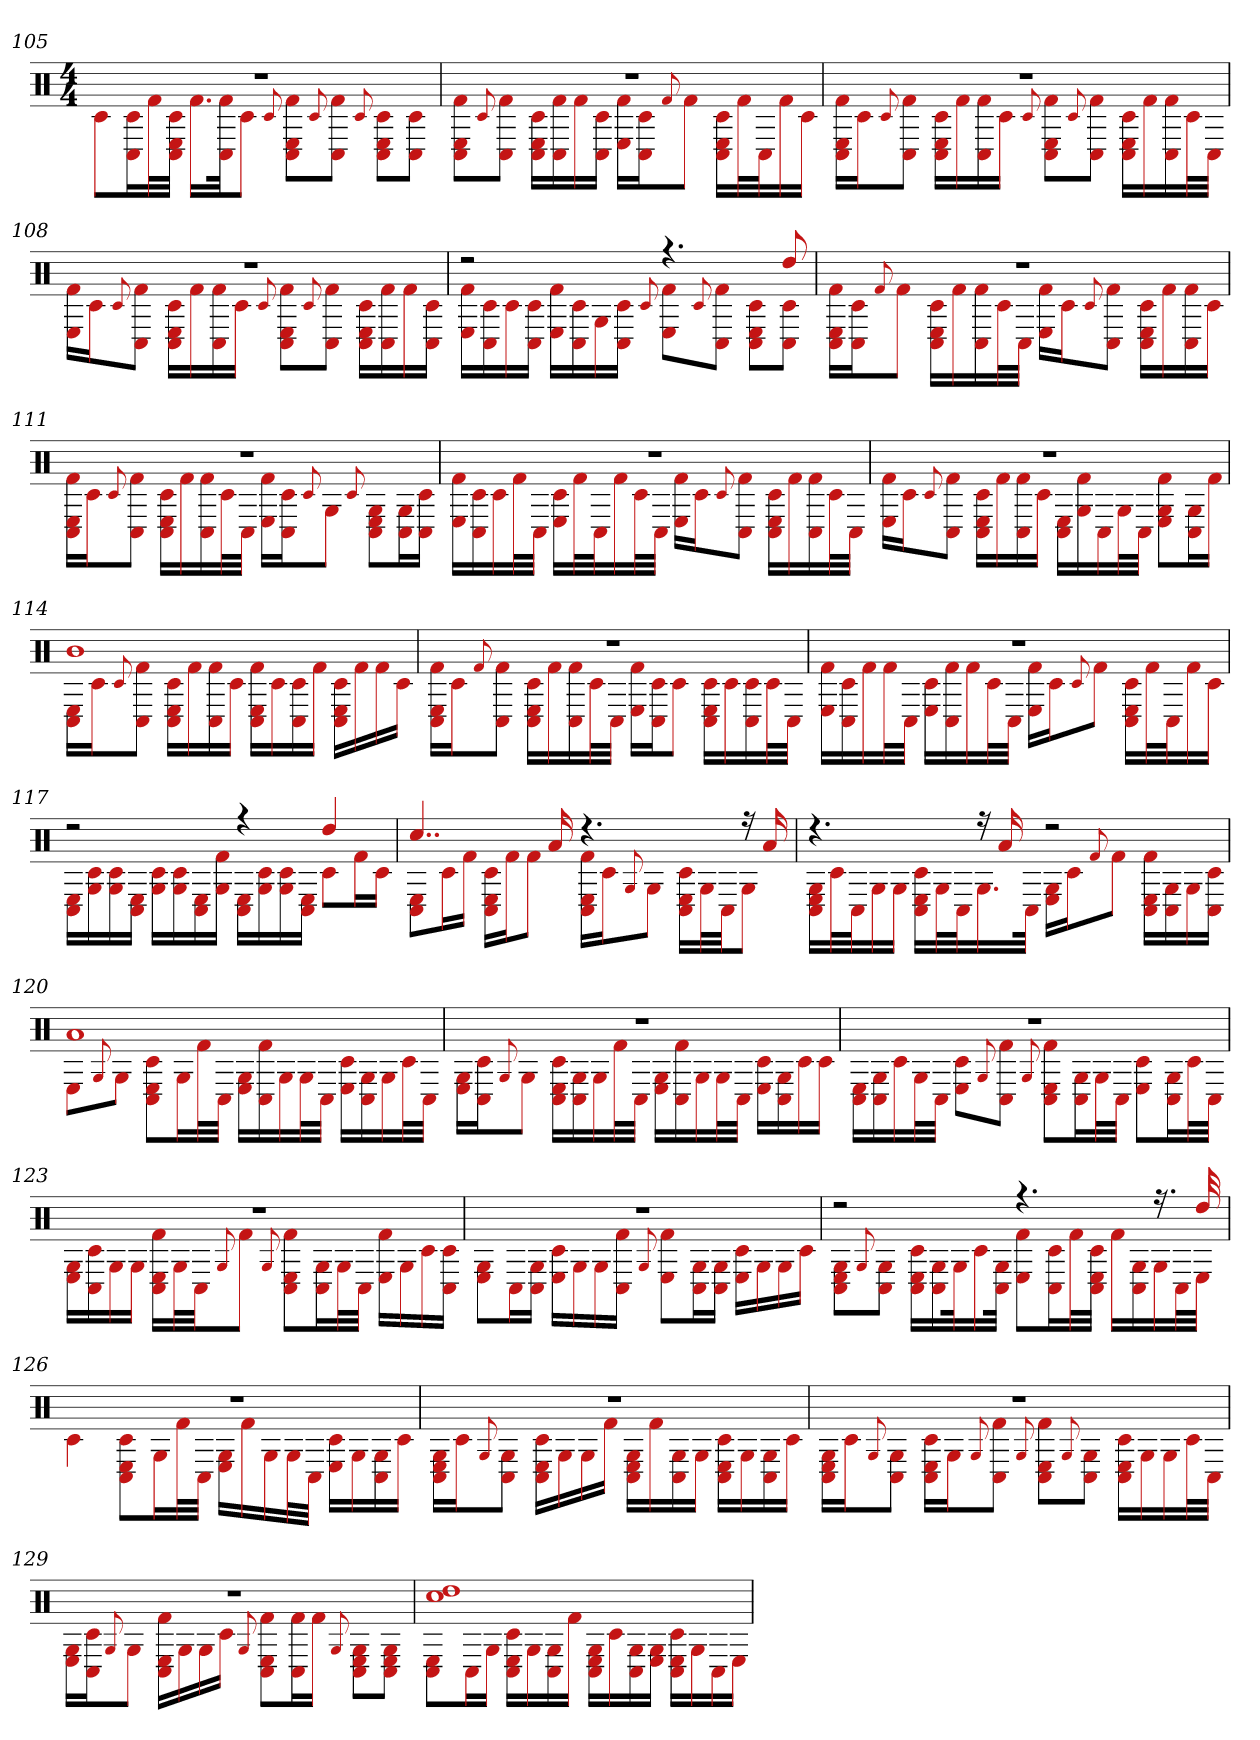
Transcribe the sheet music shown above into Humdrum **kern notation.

**kern
*part1
*staff1
*clefX
*k[]
*M4/4
=105
*^
1r	8c#L
.	16C# 16c#L
.	32f#L
.	32c# 32C# 32EJJJ
.	16.f#LL
.	32C# 32f#Jk
.	8c#J
.	8qqc#
.	8C# 8E 8f#L
.	8qqc#
.	8C# 8f#J
.	8qqc#
.	8C# 8E 8c#L
.	8C# 8c#J
=106	=106
1r	8C# 8E 8f#L
.	8qqc#
.	8C# 8f#J
.	16C# 16E 16c#LL
.	16f# 16C#
.	16f#
.	16c# 16C#JJ
.	16E 16f#LL
.	16c# 16C#J
.	8qqf#
.	8f#J
.	16C# 16c# 16ELL
.	32f#L
.	32C#J
.	16f#
.	16c#JJ
=107	=107
1r	16C# 16f# 16ELL
.	16c#J
.	8qqc#
.	8C# 8f#J
.	16C# 16c# 16ELL
.	16f#
.	16C# 16f#
.	16c#JJ
.	8qqc#
.	8C# 8E 8f#L
.	8qqc#
.	8C# 8f#J
.	16C# 16c# 16ELL
.	16f#
.	16C# 16f#
.	32c#L
.	32C#JJJ
=108	=108
1r	16E 16f#LL
.	16c#J
.	8qqc#
.	8C# 8f#J
.	16C# 16c# 16ELL
.	16f#
.	16C# 16f#
.	16c#JJ
.	8qqc#
.	8C# 8E 8f#L
.	8qqc#
.	8C# 8f#J
.	16C# 16E 16c#LL
.	16f# 16C#
.	16f#
.	16c# 16C#JJ
=109	=109
2r	16E 16f#LL
.	16c# 16C#
.	16c#
.	16c# 16C#JJ
.	16E 16f#LL
.	16c# 16C#
.	16G
.	16c# 16C#JJ
.	8qqc#
4.r	8E 8f#L
.	8qqc#
.	8C# 8f#J
.	8C# 8E 8c#L
8dd	8C# 8c#J
=110	=110
1r	16C# 16E 16f#LL
.	16c# 16C#J
.	8qqf#
.	8f#J
.	16C# 16c# 16ELL
.	16f#
.	16C# 16f#
.	32c#L
.	32C#JJJ
.	16E 16f#LL
.	16c#J
.	8qqc#
.	8C# 8f#J
.	16C# 16c# 16ELL
.	16f#
.	16C# 16f#
.	16c#JJ
=111	=111
1r	16C# 16f# 16ELL
.	16c#J
.	8qqc#
.	8C# 8f#J
.	16c# 16C# 16ELL
.	16f#
.	16C# 16f#
.	32c#L
.	32C#JJJ
.	16E 16f#LL
.	16c# 16C#J
.	8qqc#
.	8GJ
.	8qqc#
.	8C# 8E 8GL
.	16C# 16GL
.	16c# 16C#JJ
=112	=112
1r	16E 16f#LL
.	16c# 16C#
.	16c#
.	32f#L
.	32C#JJJ
.	16E 16c#LL
.	32f#L
.	32C#J
.	16f#
.	32c#L
.	32C#JJJ
.	16E 16f#LL
.	16c#J
.	8qqc#
.	8C# 8f#J
.	16C# 16c# 16ELL
.	16f#
.	16C# 16f#
.	32c#L
.	32C#JJJ
=113	=113
1r	16E 16f#LL
.	16c#J
.	8qqc#
.	8C# 8f#J
.	16C# 16c# 16ELL
.	16f#
.	16C# 16f#
.	16c#JJ
.	16C# 16ELL
.	16G 16f#
.	16C#
.	32GL
.	32C#JJJ
.	8G 8E 8f#L
.	16C# 16GL
.	16f#JJ
=114	=114
1b	16C# 16ELL
.	16c#J
.	8qqc#
.	8C# 8f#J
.	16C# 16c# 16ELL
.	16f#
.	16C# 16f#
.	16c#JJ
.	16C# 16E 16f#LL
.	16c#
.	16C# 16c#
.	16f#JJ
.	16C# 16c# 16ELL
.	16f#
.	16f#
.	16c#JJ
=115	=115
1r	16C# 16E 16f#LL
.	16c#J
.	8qqf#
.	8C# 8f#J
.	16C# 16c# 16ELL
.	16f#
.	16C# 16f#
.	32c#L
.	32C#JJJ
.	16f# 16ELL
.	16c# 16C#J
.	8c#J
.	16C# 16c# 16ELL
.	16c#
.	16C# 16c#
.	32c#L
.	32C#JJJ
=116	=116
1r	16E 16f#LL
.	16c# 16C#
.	16f#
.	32f#L
.	32C#JJJ
.	16E 16c#LL
.	16f# 16C#
.	16f#
.	32c#L
.	32C#JJJ
.	16f# 16ELL
.	16c#J
.	8qqc#
.	8f#J
.	16C# 16c# 16ELL
.	32f#L
.	32C#J
.	16f#
.	16c#JJ
=117	=117
2r	16C# 16ELL
.	16c# 16G
.	16c# 16G
.	16C# 16EJJ
.	16c# 16GLL
.	16c# 16G
.	16C# 16E
.	16f# 16GJJ
4r	16C# 16ELL
.	16c# 16G
.	16G 16c#
.	16C# 16EJJ
4dd	8c#L
.	16f#L
.	16c#JJ
=118	=118
4..cc#	8C# 8EL
.	16c#L
.	16f#JJ
.	16C# 16c# 16ELL
.	16f#J
.	8f#J
16a	.
4.r	16C# 16f# 16ELL
.	16c#J
.	8qqG
.	8GJ
.	16C# 16c# 16ELL
.	32GL
.	32C#JJ
16r	8GJ
16a	.
=119	=119
4.r	16C# 16E 16GLL
.	32c#L
.	32C#J
.	16G
.	16GJJ
.	16C# 16c# 16ELL
.	32GL
.	32C#J
16r	16.G
16a	.
.	32C#JJk
2r	16G 16ELL
.	16c#J
.	8qqf#
.	8f#J
.	16C# 16f# 16ELL
.	16G 16C#
.	16G
.	16c# 16C#JJ
=120	=120
1a	8EL
.	8qqG
.	8GJ
.	8C# 8c# 8EL
.	16GL
.	32f#L
.	32C#JJJ
.	16G 16ELL
.	16f# 16C#
.	16G
.	32GL
.	32C#JJJ
.	16E 16c#LL
.	16G 16C#
.	16G
.	32c#L
.	32C#JJJ
=121	=121
1r	16G 16ELL
.	16c# 16C#J
.	8qqG
.	8GJ
.	16C# 16c# 16ELL
.	16G 16C#
.	16G
.	32f#L
.	32C#JJJ
.	16G 16ELL
.	16f# 16C#
.	16G
.	32GL
.	32C#JJJ
.	16c# 16ELL
.	16G 16C#
.	16c#
.	16c#JJ
=122	=122
1r	16C# 16ELL
.	16G 16C#
.	16c#
.	32GL
.	32C#JJJ
.	8c# 8EL
.	8qqG
.	8C# 8f#J
.	8qqG
.	8C# 8E 8f#L
.	16C# 16GL
.	32GL
.	32C#JJJ
.	8E 8c#L
.	16C# 16GL
.	32c#L
.	32C#JJJ
=123	=123
1r	16G 16ELL
.	16c# 16C#
.	16G
.	16GJJ
.	16C# 16f# 16ELL
.	32GL
.	32C#JJ
.	8qqG
.	8f#J
.	8qqG
.	8C# 8E 8f#L
.	16C# 16GL
.	32GL
.	32C#JJJ
.	16E 16f#LL
.	16G
.	16c#
.	16c# 16C#JJ
=124	=124
1r	8E 8GL
.	16C#L
.	16G 16C#JJ
.	16E 16c#LL
.	16G
.	16G
.	16f# 16C#JJ
.	8qqG
.	8E 8f#L
.	16C# 16GL
.	16G 16C#JJ
.	16E 16c#LL
.	16G
.	16G
.	16c#JJ
=125	=125
2r	8C# 8G 8EL
.	8qqG
.	8C# 8GJ
.	16C# 16c# 16ELL
.	16G 16C#
.	32Gk
.	16c#
.	32C# 32GJJk
4.r	8E 8f#L
.	16C# 16c#L
.	32f#L
.	32C# 32c# 32EJJJ
.	16f#LL
.	16C# 16G
16.r	16G
.	32C#L
32dd	32EJJJ
=126	=126
1r	4c#
.	8C# 8c# 8EL
.	16GL
.	32f#L
.	32C#JJJ
.	16G 16ELL
.	16f#
.	16G
.	32GL
.	32C#JJJ
.	16c# 16ELL
.	16G
.	16C# 16G
.	16c#JJ
=127	=127
1r	16C# 16G 16ELL
.	16c#J
.	8qqG
.	8C# 8GJ
.	16C# 16c# 16ELL
.	16G
.	16G
.	16f#JJ
.	16C# 16G 16ELL
.	16f#
.	16C# 16G
.	16GJJ
.	16C# 16E 16c#LL
.	16G
.	16C# 16G
.	16c#JJ
=128	=128
1r	16C# 16G 16ELL
.	16c#J
.	8qqG
.	8C# 8GJ
.	16C# 16c# 16ELL
.	16GJ
.	8qqG
.	8C# 8f#J
.	8qqG
.	8C# 8E 8f#L
.	8qqG
.	8C# 8GJ
.	16C# 16c# 16ELL
.	16G
.	16G
.	32c#L
.	32C#JJJ
=129	=129
1r	16E 16GLL
.	16c# 16C#J
.	8qqG
.	8GJ
.	16C# 16f# 16ELL
.	16G
.	16G
.	16c#JJ
.	8qqG
.	8C# 8E 8f#L
.	16C# 16f#L
.	16f#JJ
.	8qqG
.	8C# 8E 8GL
.	8C# 8G 8EJ
=130	=130
1cc# 1dd	8E 8C#L
.	16C#L
.	16GJJ
.	16C# 16c# 16ELL
.	16G
.	16C# 16G
.	16f#JJ
.	16C# 16G 16ELL
.	16c#
.	16C# 16G
.	16E 16GJJ
.	16E 16C# 16c#LL
.	16G
.	16C#
.	16EJJ
*v	*v
=
*-
